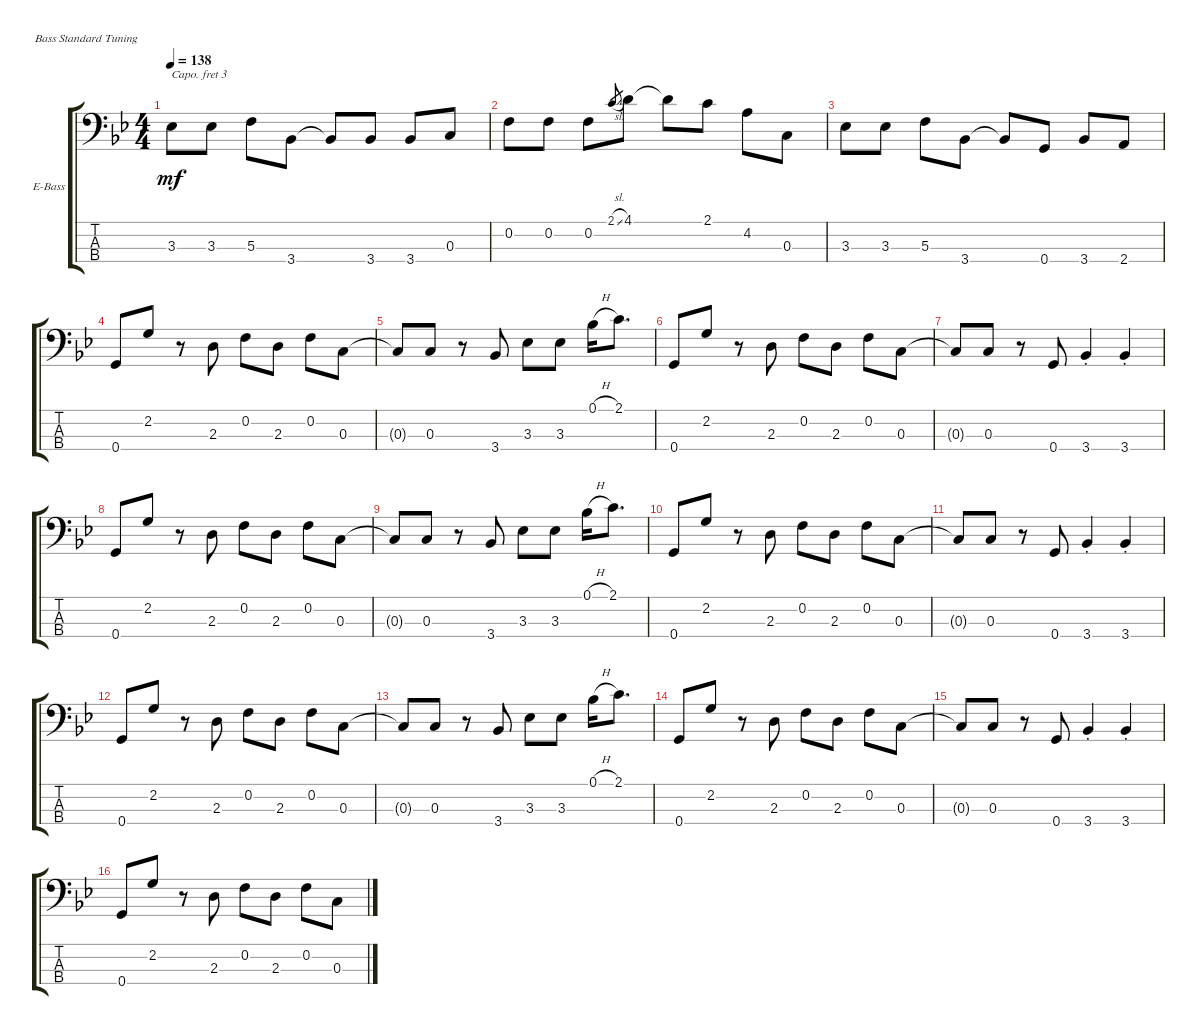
\defaultSystemsLayout 4
\bracketExtendMode groupsimilarinstruments
\firstSystemTrackNameOrientation horizontal
\otherSystemsTrackNameOrientation horizontal
\track ("Electric Bass" "E-Bass") {instrument electricbassfinger}
\staff {score tabs}
\capo 3
\tuning (G2 D2 A1 E1)
\ts (4 4)
\tempo 138
\clef f4
\ks gminor
3.3.8{dy mf} 3.3.8 5.3.8 3.4.8 3.4{t}.8 3.4.8 3.4.8 0.3.8 |
0.2.8 0.2.8 0.2.8 2.1{sl}.8{gr} 4.1.8 4.1{t}.8 2.1.8 4.2.8 0.3.8 |
3.3.8 3.3.8 5.3.8 3.4.8 3.4{t}.8 0.4.8 3.4.8 2.4.8 |
0.4.8 2.2.8 r.8 2.3.8 0.2.8 2.3.8 0.2.8 0.3.8 |
0.3{t}.8 0.3.8 r.8 3.4.8 3.3.8 3.3.8 0.1{h}.16 2.1.8{d} |
0.4.8 2.2.8 r.8 2.3.8 0.2.8 2.3.8 0.2.8 0.3.8 |
0.3{t}.8 0.3.8 r.8 0.4.8 3.4{st}.4 3.4{st}.4 |
0.4.8 2.2.8 r.8 2.3.8 0.2.8 2.3.8 0.2.8 0.3.8 |
0.3{t}.8 0.3.8 r.8 3.4.8 3.3.8 3.3.8 0.1{h}.16 2.1.8{d} |
0.4.8 2.2.8 r.8 2.3.8 0.2.8 2.3.8 0.2.8 0.3.8 |
0.3{t}.8 0.3.8 r.8 0.4.8 3.4{st}.4 3.4{st}.4 |
0.4.8 2.2.8 r.8 2.3.8 0.2.8 2.3.8 0.2.8 0.3.8 |
0.3{t}.8 0.3.8 r.8 3.4.8 3.3.8 3.3.8 0.1{h}.16 2.1.8{d} |
0.4.8 2.2.8 r.8 2.3.8 0.2.8 2.3.8 0.2.8 0.3.8 |
0.3{t}.8 0.3.8 r.8 0.4.8 3.4{st}.4 3.4{st}.4 |
0.4.8 2.2.8 r.8 2.3.8 0.2.8 2.3.8 0.2.8 0.3.8
